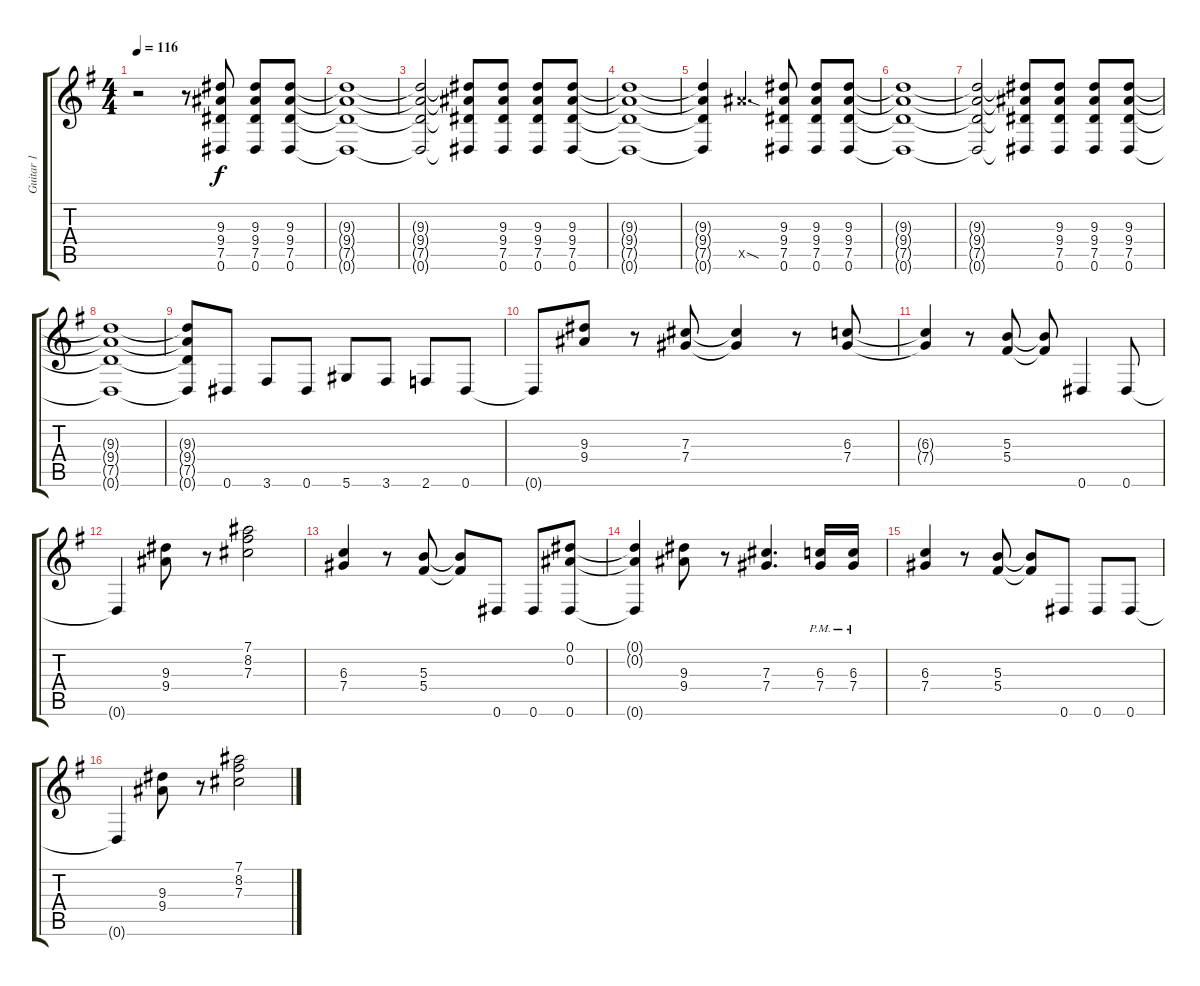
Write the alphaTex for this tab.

\track ("Guitar 1" "Guitar 1") {instrument distortionguitar}
\staff {score tabs}
\tuning (Eb4 Bb3 Gb3 Db3 Ab2 Eb2) {hide}
\ts (4 4)
\tempo 116
\clef g2
\ks g
r.2{dy f instrument distortionguitar} r.8 (9.3 9.4 7.5 0.6).8 (9.3 9.4 7.5 0.6).8 (9.3 9.4 7.5 0.6).8 |
(9.3{t} 9.4{t} 7.5{t} 0.6{t}).1 |
(9.3{t} 9.4{t} 7.5{t} 0.6{t}).2 (9.3{t} 9.4{t} 7.5{t} 0.6{t}).8 (9.3 9.4 7.5 0.6).8 (9.3 9.4 7.5 0.6).8 (9.3 9.4 7.5 0.6).8 |
(9.3{t} 9.4{t} 7.5{t} 0.6{t}).1 |
(9.3{t} 9.4{t} 7.5{t} 0.6{t}).4 14.5{sod x}.4{d} (9.3 9.4 7.5 0.6).8 (9.3 9.4 7.5 0.6).8 (9.3 9.4 7.5 0.6).8 |
(9.3{t} 9.4{t} 7.5{t} 0.6{t}).1 |
(9.3{t} 9.4{t} 7.5{t} 0.6{t}).2 (9.3{t} 9.4{t} 7.5{t} 0.6{t}).8 (9.3 9.4 7.5 0.6).8 (9.3 9.4 7.5 0.6).8 (9.3 9.4 7.5 0.6).8 |
(9.3{t} 9.4{t} 7.5{t} 0.6{t}).1 |
(9.3{t} 9.4{t} 7.5{t} 0.6{t}).8 0.6.8 3.6.8 0.6.8 5.6.8 3.6.8 2.6.8 0.6.8 |
0.6{t}.8 (9.3 9.4).8 r.8 (7.3 7.4).8 (7.3{t} 7.4{t}).4 r.8 (6.3 7.4).8 |
(6.3{t} 7.4{t}).4 r.8 (5.3 5.4).8 (5.3{t} 5.4{t}).8 0.6.4 0.6.8 |
0.6{t}.4 (9.3 9.4).8 r.8 (7.1 8.2 7.3).2 |
(6.3 7.4).4 r.8 (5.3 5.4).8 (5.3{t} 5.4{t}).8 0.6.8 0.6.8 (0.1 0.2 0.6).8 |
(0.1{t} 0.2{t} 0.6{t}).4 (9.3 9.4).8 r.8 (7.3 7.4).4{d} (6.3{pm} 7.4{pm}).16 (6.3{pm} 7.4{pm}).16 |
(6.3 7.4).4 r.8 (5.3 5.4).8 (5.3{t} 5.4{t}).8 0.6.8 0.6.8 0.6.8 |
0.6{t}.4 (9.3 9.4).8 r.8 (7.1 8.2 7.3).2
